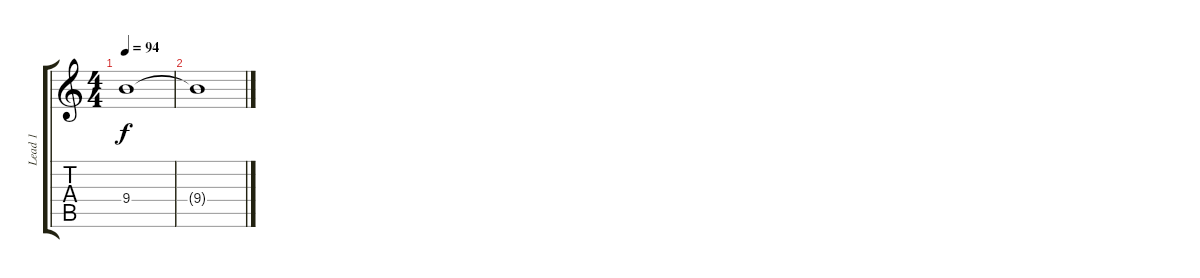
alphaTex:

\track ("Lead 1" "Lead 1") {instrument electricguitarclean}
\staff {score tabs}
\tuning (E4 B3 G3 D3 A2 E2) {hide}
\ts (4 4)
\tempo 94
\clef g2
\ks c
9.4{t}.1{dy f volume 0} |
9.4{t}.1
